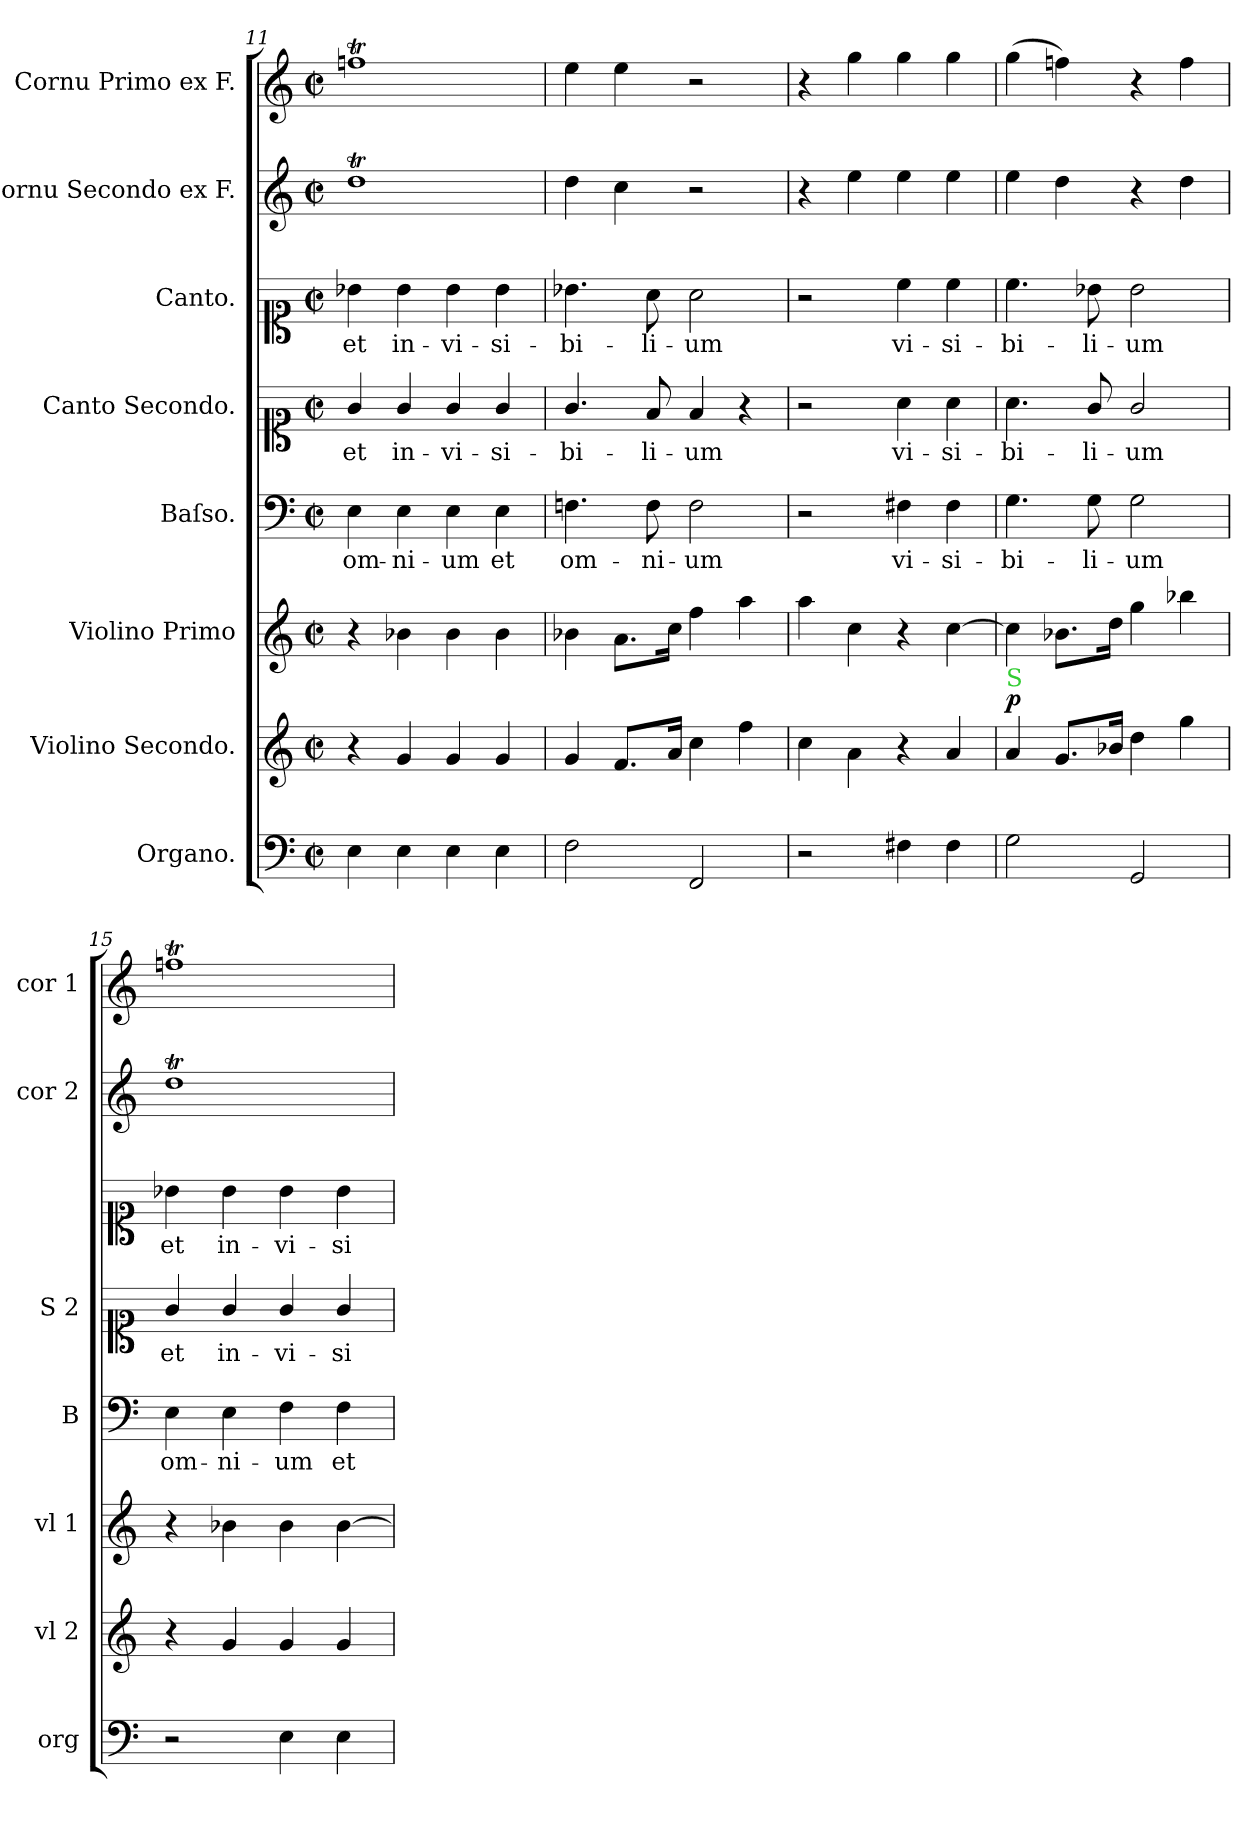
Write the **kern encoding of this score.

**kern	**kern	**dynam	**kern	**kern	**text	**kern	**text	**kern	**text	**kern	**kern
*part8	*part7	*part7	*part6	*part5	*part5	*part4	*part4	*part3	*part3	*part2	*part1
*staff8	*staff7	*staff7	*staff6	*staff5	*staff5	*staff4	*staff4	*staff3	*staff3	*staff2	*staff1
*I"Organo.	*I"Violino Secondo.	*	*I"Violino Primo	*I"Baſso.	*	*I"Canto Secondo.	*	*I"Canto.	*	*I"Cornu Secondo ex F.	*I"Cornu Primo ex F.
*I'org	*I'vl 2	*	*I'vl 1	*I'B	*	*I'S 2	*	*	*	*I'cor 2	*I'cor 1
*clefF4	*clefG2	*	*clefG2	*clefF4	*	*clefC1	*	*clefC1	*	*clefG2	*clefG2
*	*	*	*	*	*	*	*	*	*	*ITrd4c7	*ITrd4c7
*M2/2	*M2/2	*	*M2/2	*M2/2	*	*M2/2	*	*M2/2	*	*M2/2	*M2/2
*met(c|)	*met(c|)	*	*met(c|)	*met(c|)	*	*met(c|)	*	*met(c|)	*	*met(c|)	*met(c|)
=11	=11	=11	=11	=11	=11	=11	=11	=11	=11	=11	=11
4E\	4r	.	4r	4E\	om-	4g/	et	4b-\	et	1gT/	1b-T\
4E\	4g/	.	4b-\	4E\	-ni-	4g/	in-	4b-\	in-	.	.
4E\	4g/	.	4b-\	4E\	-um	4g/	-vi-	4b-\	-vi-	.	.
4E\	4g/	.	4b-\	4E\	et	4g/	-si-	4b-\	-si-	.	.
=12	=12	=12	=12	=12	=12	=12	=12	=12	=12	=12	=12
2F\	4g/	.	4b-\	4.Fn\	om-	4.g/	-bi-	4.b-\	-bi-	4g\	4a\
.	8.f/L	.	8.a\L	.	.	.	.	.	.	4f\	4a\
.	.	.	.	8F\	-ni-	8f/	-li-	8a\	-li-	.	.
.	16a/Jk	.	16cc\Jk	.	.	.	.	.	.	.	.
2FF/	4cc\	.	4ff\	2F\	-um	4f/	-um	2a\	-um	2r	2r
.	4ff\	.	4aa\	.	.	4r	.	.	.	.	.
=13	=13	=13	=13	=13	=13	=13	=13	=13	=13	=13	=13
2r	4cc\	.	4aa\	2r	.	2r	.	2r	.	4r	4r
.	4a\	.	4cc\	.	.	.	.	.	.	4a\	4cc\
4F#X\	4r	.	4r	4F#X\	vi-	4a\	vi-	4cc\	vi-	4a\	4cc\
4F#\	4a/	.	[4cc\	4F#\	-si-	4a\	-si-	4cc\	-si-	4a\	4cc\
=14	=14	=14	=14	=14	=14	=14	=14	=14	=14	=14	=14
!	!LO:TX:a:color=limegreen:t=S	!	!	!	!	!	!	!	!	!	!
!	!	!LO:DY:a	!	!	!	!	!	!	!	!	!
2G\	4a/	p	4cc\]	4.G\	-bi-	4.a\	-bi-	4.cc\	-bi-	4a\	(4cc\
.	8.g/L	.	8.b-\L	.	.	.	.	.	.	4g\	4b-\)
.	.	.	.	8G\	-li-	8g/	-li-	8b-\	-li-	.	.
.	16b-/Jk	.	16dd\Jk	.	.	.	.	.	.	.	.
2GG/	4dd\	.	4gg\	2G\	-um	2g/	-um	2b-\	-um	4r	4r
.	4gg\	.	4bb-\	.	.	.	.	.	.	4g\	4b-\
=15	=15	=15	=15	=15	=15	=15	=15	=15	=15	=15	=15
2r	4r	.	4r	4E\	om-	4g/	et	4b-\	et	1gT/	1b-T\
.	4g/	.	4b-\	4E\	-ni-	4g/	in-	4b-\	in-	.	.
4E\	4g/	.	4b-\	4F\	-um	4g/	-vi-	4b-\	-vi-	.	.
4E\	4g/	.	[4b-\	4F\	et	4g/	-si-	4b-\	-si-	.	.
=	=	=	=	=	=	=	=	=	=	=	=
*-	*-	*-	*-	*-	*-	*-	*-	*-	*-	*-	*-
